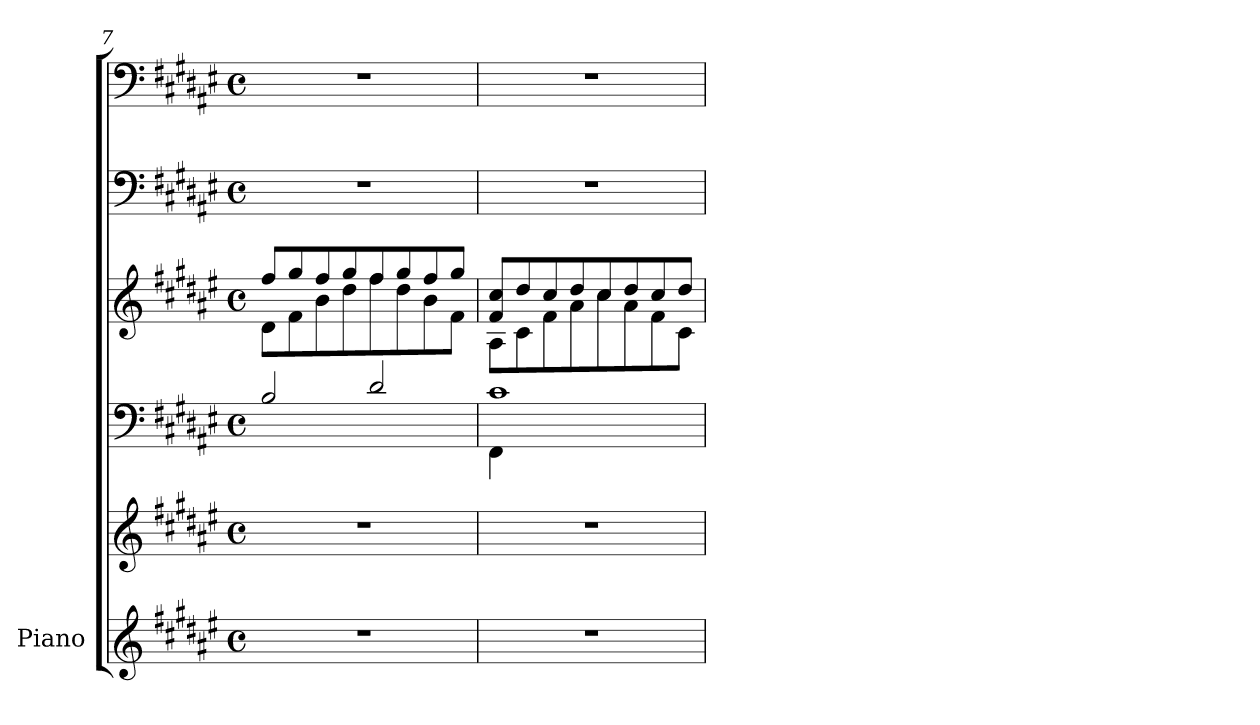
**kern	**kern	**kern	**kern	**kern	**kern
*part1	*part1	*part1	*part1	*part1	*part1
*staff6	*staff5	*staff4	*staff3	*staff2	*staff1
*I"Piano	*	*	*	*	*
*I'Pno.	*	*	*	*	*
*clefG2	*clefG2	*clefF4	*clefG2	*clefF4	*clefF4
*k[f#c#g#d#a#e#]	*k[f#c#g#d#a#e#]	*k[f#c#g#d#a#e#]	*k[f#c#g#d#a#e#]	*k[f#c#g#d#a#e#]	*k[f#c#g#d#a#e#]
*M4/4	*M4/4	*M4/4	*M4/4	*M4/4	*M4/4
*met(c)	*met(c)	*met(c)	*met(c)	*met(c)	*met(c)
*MM120	*MM120	*MM120	*MM120	*MM120	*MM120
=7	=7	=7	=7	=7	=7
*	*	*	*^	*	*
1r	1r	2B/	8d#\L	8ff#/L	1r	1r
.	.	.	8f#\	8gg#/	.	.
.	.	.	8b\	8ff#/	.	.
.	.	.	8dd#\	8gg#/	.	.
.	.	2d#/	8ff#\	8ff#/	.	.
.	.	.	8dd#\	8gg#/	.	.
.	.	.	8b\	8ff#/	.	.
.	.	.	8f#\J	8gg#/J	.	.
=8	=8	=8	=8	=8	=8	=8
*	*	*	*	*	*	*MM130
*	*	*^	*	*	*	*
1r	1r	1c#	4FF#:\	8A#:\L	8f#/ 8cc#/L	1r	1r
.	.	.	.	8c#\	8dd#/	.	.
.	.	.	4ryy	8f#\	8cc#/	.	.
.	.	.	.	8a#\	8dd#/	.	.
.	.	.	2ryy	8cc#\	8cc#/	.	.
.	.	.	.	8a#\	8dd#/	.	.
.	.	.	.	8f#\	8cc#/	.	.
.	.	.	.	8c#\J	8dd#/J	.	.
*	*	*v	*v	*	*	*	*
*	*	*	*v	*v	*	*
=	=	=	=	=	=
*-	*-	*-	*-	*-	*-
